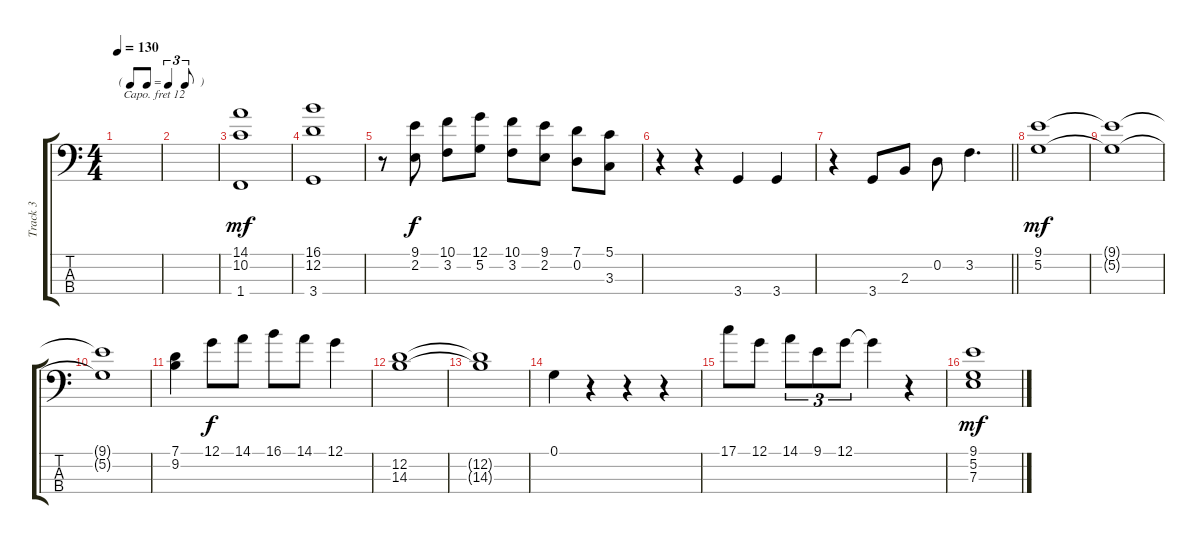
\track ("Track 3" "Track 3") {instrument clarinet}
\staff {score tabs}
\capo 12
\tuning (G2 D2 A1 E1) {hide}
\ts (4 4)
\tf triplet8th
\tempo 130
\clef f4
\ks c
|
|
(14.1 10.2 1.4).1{dy mf} |
(16.1 12.2 3.4).1 |
r.8 (9.1 2.2).8{dy f} (10.1 3.2).8 (12.1 5.2).8 (10.1 3.2).8 (9.1 2.2).8 (7.1 0.2).8 (5.1 3.3).8 |
r.4 r.4 3.4.4 3.4.4 |
\barLineRight lightlight
r.4 3.4.8 2.3.8 0.2.8 3.2.4{d} |
(9.1 5.2).1{dy mf} |
(9.1{t} 5.2{t}).1 |
(9.1{t} 5.2{t}).1 |
(7.1 9.2).4 12.1.8{dy f} 14.1.8 16.1.8 14.1.8 12.1.4 |
(12.2 14.3).1 |
(12.2{t} 14.3{t}).1 |
0.1.4 r.4 r.4 r.4 |
17.1.8 12.1.8 14.1.8{tu (3 2)} 9.1.8{tu (3 2)} 12.1.8{tu (3 2)} 12.1{t}.4 r.4 |
(9.1 5.2 7.3).1{dy mf}
